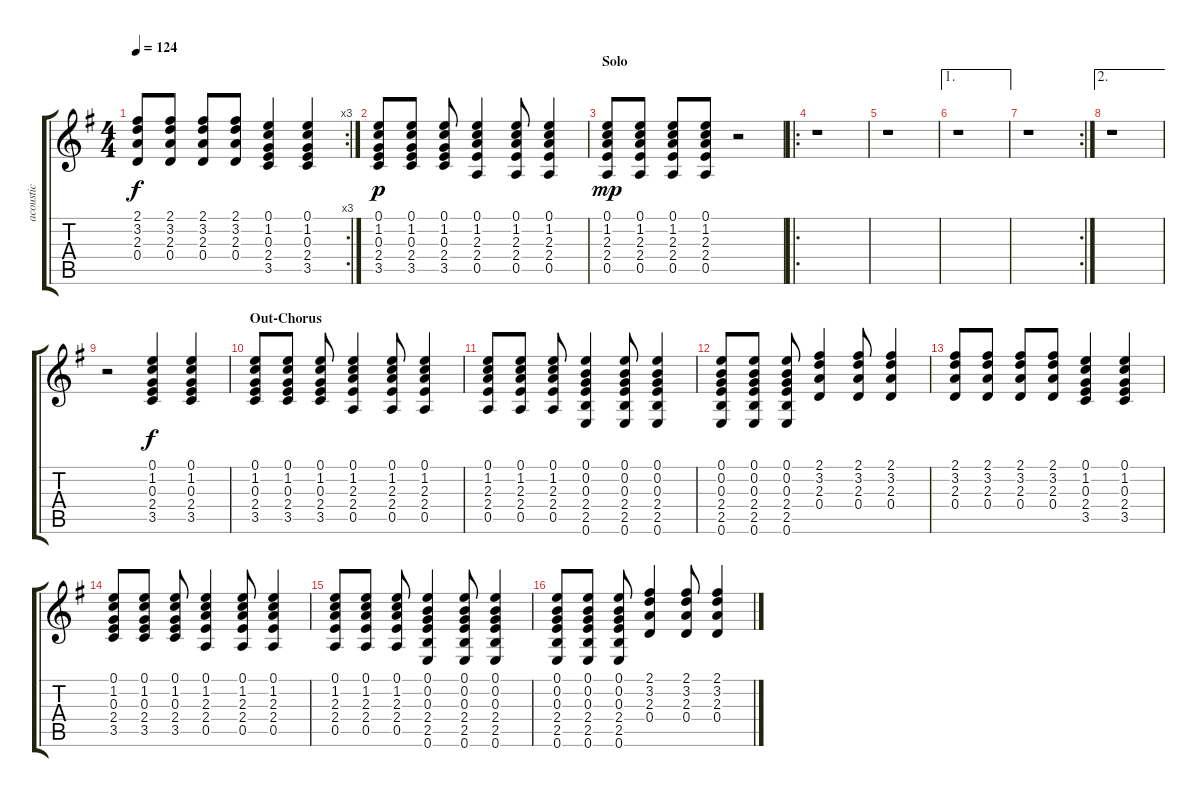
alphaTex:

\track ("acoustic" "acoustic") {instrument acousticguitarsteel}
\staff {score tabs}
\tuning (E4 B3 G3 D3 A2 E2) {hide}
\rc 3
\ts (4 4)
\tempo 124
\clef g2
\ks g
(2.1 3.2 2.3 0.4).8{dy f} (2.1 3.2 2.3 0.4).8 (2.1 3.2 2.3 0.4).8 (2.1 3.2 2.3 0.4).8 (0.1 1.2 0.3 2.4 3.5).4 (0.1 1.2 0.3 2.4 3.5).4 |
(0.1 1.2 0.3 2.4 3.5).8{dy p} (0.1 1.2 0.3 2.4 3.5).8 (0.1 1.2 0.3 2.4 3.5).8 (0.1 1.2 2.3 2.4 0.5).4 (0.1 1.2 2.3 2.4 0.5).8 (0.1 1.2 2.3 2.4 0.5).4 |
\section ("" "Solo")
(0.1 1.2 2.3 2.4 0.5).8{dy mp} (0.1 1.2 2.3 2.4 0.5).8 (0.1 1.2 2.3 2.4 0.5).8 (0.1 1.2 2.3 2.4 0.5).8 r.2 |
\ro
r.1 |
r.1 |
\ae 1
r.1 |
\rc 2
r.1 |
\ae 2
r.1 |
r.2 (0.1 1.2 0.3 2.4 3.5).4{dy f} (0.1 1.2 0.3 2.4 3.5).4 |
\section ("" "Out-Chorus")
(0.1 1.2 0.3 2.4 3.5).8 (0.1 1.2 0.3 2.4 3.5).8 (0.1 1.2 0.3 2.4 3.5).8 (0.1 1.2 2.3 2.4 0.5).4 (0.1 1.2 2.3 2.4 0.5).8 (0.1 1.2 2.3 2.4 0.5).4 |
(0.1 1.2 2.3 2.4 0.5).8 (0.1 1.2 2.3 2.4 0.5).8 (0.1 1.2 2.3 2.4 0.5).8 (0.1 0.2 0.3 2.4 2.5 0.6).4 (0.1 0.2 0.3 2.4 2.5 0.6).8 (0.1 0.2 0.3 2.4 2.5 0.6).4 |
(0.1 0.2 0.3 2.4 2.5 0.6).8 (0.1 0.2 0.3 2.4 2.5 0.6).8 (0.1 0.2 0.3 2.4 2.5 0.6).8 (2.1 3.2 2.3 0.4).4 (2.1 3.2 2.3 0.4).8 (2.1 3.2 2.3 0.4).4 |
(2.1 3.2 2.3 0.4).8 (2.1 3.2 2.3 0.4).8 (2.1 3.2 2.3 0.4).8 (2.1 3.2 2.3 0.4).8 (0.1 1.2 0.3 2.4 3.5).4 (0.1 1.2 0.3 2.4 3.5).4 |
(0.1 1.2 0.3 2.4 3.5).8 (0.1 1.2 0.3 2.4 3.5).8 (0.1 1.2 0.3 2.4 3.5).8 (0.1 1.2 2.3 2.4 0.5).4 (0.1 1.2 2.3 2.4 0.5).8 (0.1 1.2 2.3 2.4 0.5).4 |
(0.1 1.2 2.3 2.4 0.5).8 (0.1 1.2 2.3 2.4 0.5).8 (0.1 1.2 2.3 2.4 0.5).8 (0.1 0.2 0.3 2.4 2.5 0.6).4 (0.1 0.2 0.3 2.4 2.5 0.6).8 (0.1 0.2 0.3 2.4 2.5 0.6).4 |
(0.1 0.2 0.3 2.4 2.5 0.6).8 (0.1 0.2 0.3 2.4 2.5 0.6).8 (0.1 0.2 0.3 2.4 2.5 0.6).8 (2.1 3.2 2.3 0.4).4 (2.1 3.2 2.3 0.4).8 (2.1 3.2 2.3 0.4).4
